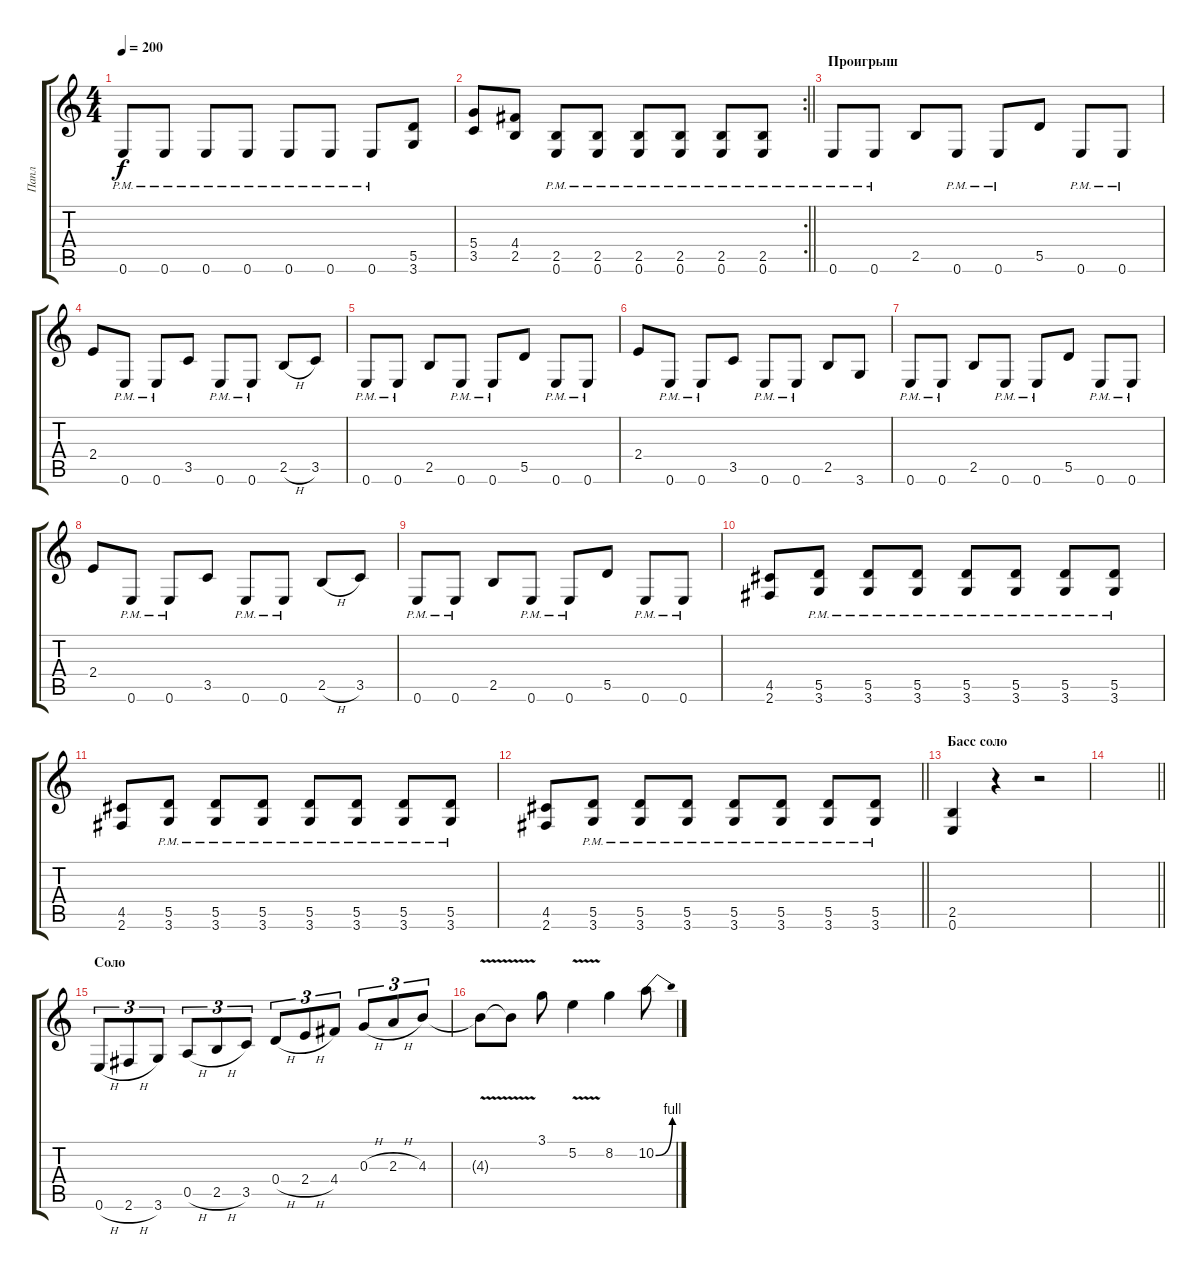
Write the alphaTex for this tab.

\track ("Папл" "Папл") {instrument distortionguitar}
\staff {score tabs}
\tuning (E4 B3 G3 D3 A2 E2) {hide}
\ts (4 4)
\tempo 200
\clef g2
\ks c
0.6{pm}.8{dy f} 0.6{pm}.8 0.6{pm}.8 0.6{pm}.8 0.6{pm}.8 0.6{pm}.8 0.6{pm}.8 (5.5 3.6).8 |
\rc 2
\barLineRight lightlight
(5.4 3.5).8 (4.4 2.5).8 (2.5{pm} 0.6{pm}).8 (2.5{pm} 0.6{pm}).8 (2.5{pm} 0.6{pm}).8 (2.5{pm} 0.6{pm}).8 (2.5{pm} 0.6{pm}).8 (2.5{pm} 0.6{pm}).8 |
\section ("" "Проигрыш")
0.6{pm}.8 0.6{pm}.8 2.5.8 0.6{pm}.8 0.6{pm}.8 5.5.8 0.6{pm}.8 0.6{pm}.8 |
2.4.8 0.6{pm}.8 0.6{pm}.8 3.5.8 0.6{pm}.8 0.6{pm}.8 2.5{h}.8 3.5.8 |
0.6{pm}.8 0.6{pm}.8 2.5.8 0.6{pm}.8 0.6{pm}.8 5.5.8 0.6{pm}.8 0.6{pm}.8 |
2.4.8 0.6{pm}.8 0.6{pm}.8 3.5.8 0.6{pm}.8 0.6{pm}.8 2.5.8 3.6.8 |
0.6{pm}.8 0.6{pm}.8 2.5.8 0.6{pm}.8 0.6{pm}.8 5.5.8 0.6{pm}.8 0.6{pm}.8 |
2.4.8 0.6{pm}.8 0.6{pm}.8 3.5.8 0.6{pm}.8 0.6{pm}.8 2.5{h}.8 3.5.8 |
0.6{pm}.8 0.6{pm}.8 2.5.8 0.6{pm}.8 0.6{pm}.8 5.5.8 0.6{pm}.8 0.6{pm}.8 |
(4.5 2.6).8 (5.5{pm} 3.6{pm}).8 (5.5{pm} 3.6{pm}).8 (5.5{pm} 3.6).8 (5.5{pm} 3.6{pm}).8 (5.5{pm} 3.6{pm}).8 (5.5{pm} 3.6).8 (5.5{pm} 3.6).8 |
(4.5 2.6).8 (5.5{pm} 3.6{pm}).8 (5.5{pm} 3.6{pm}).8 (5.5{pm} 3.6).8 (5.5{pm} 3.6{pm}).8 (5.5{pm} 3.6{pm}).8 (5.5{pm} 3.6).8 (5.5{pm} 3.6).8 |
\barLineRight lightlight
(4.5 2.6).8 (5.5{pm} 3.6{pm}).8 (5.5{pm} 3.6{pm}).8 (5.5{pm} 3.6).8 (5.5{pm} 3.6{pm}).8 (5.5{pm} 3.6{pm}).8 (5.5{pm} 3.6).8 (5.5{pm} 3.6).8 |
\section ("" "Басс соло")
(2.5 0.6).4 r.4 r.2 |
\barLineRight lightlight
|
\section ("" "Соло")
0.6{h}.8{tu (3 2)} 2.6{h}.8{tu (3 2)} 3.6.8{tu (3 2)} 0.5{h}.8{tu (3 2)} 2.5{h}.8{tu (3 2)} 3.5.8{tu (3 2)} 0.4{h}.8{tu (3 2)} 2.4{h}.8{tu (3 2)} 4.4.8{tu (3 2)} 0.3{h}.8{tu (3 2)} 2.3{h}.8{tu (3 2)} 4.3.8{tu (3 2)} |
4.3{v t}.8 4.3{t}.8 3.1.8 5.2{v}.4 8.2.4 10.2{be (bend 0 0 60 4)}.8
